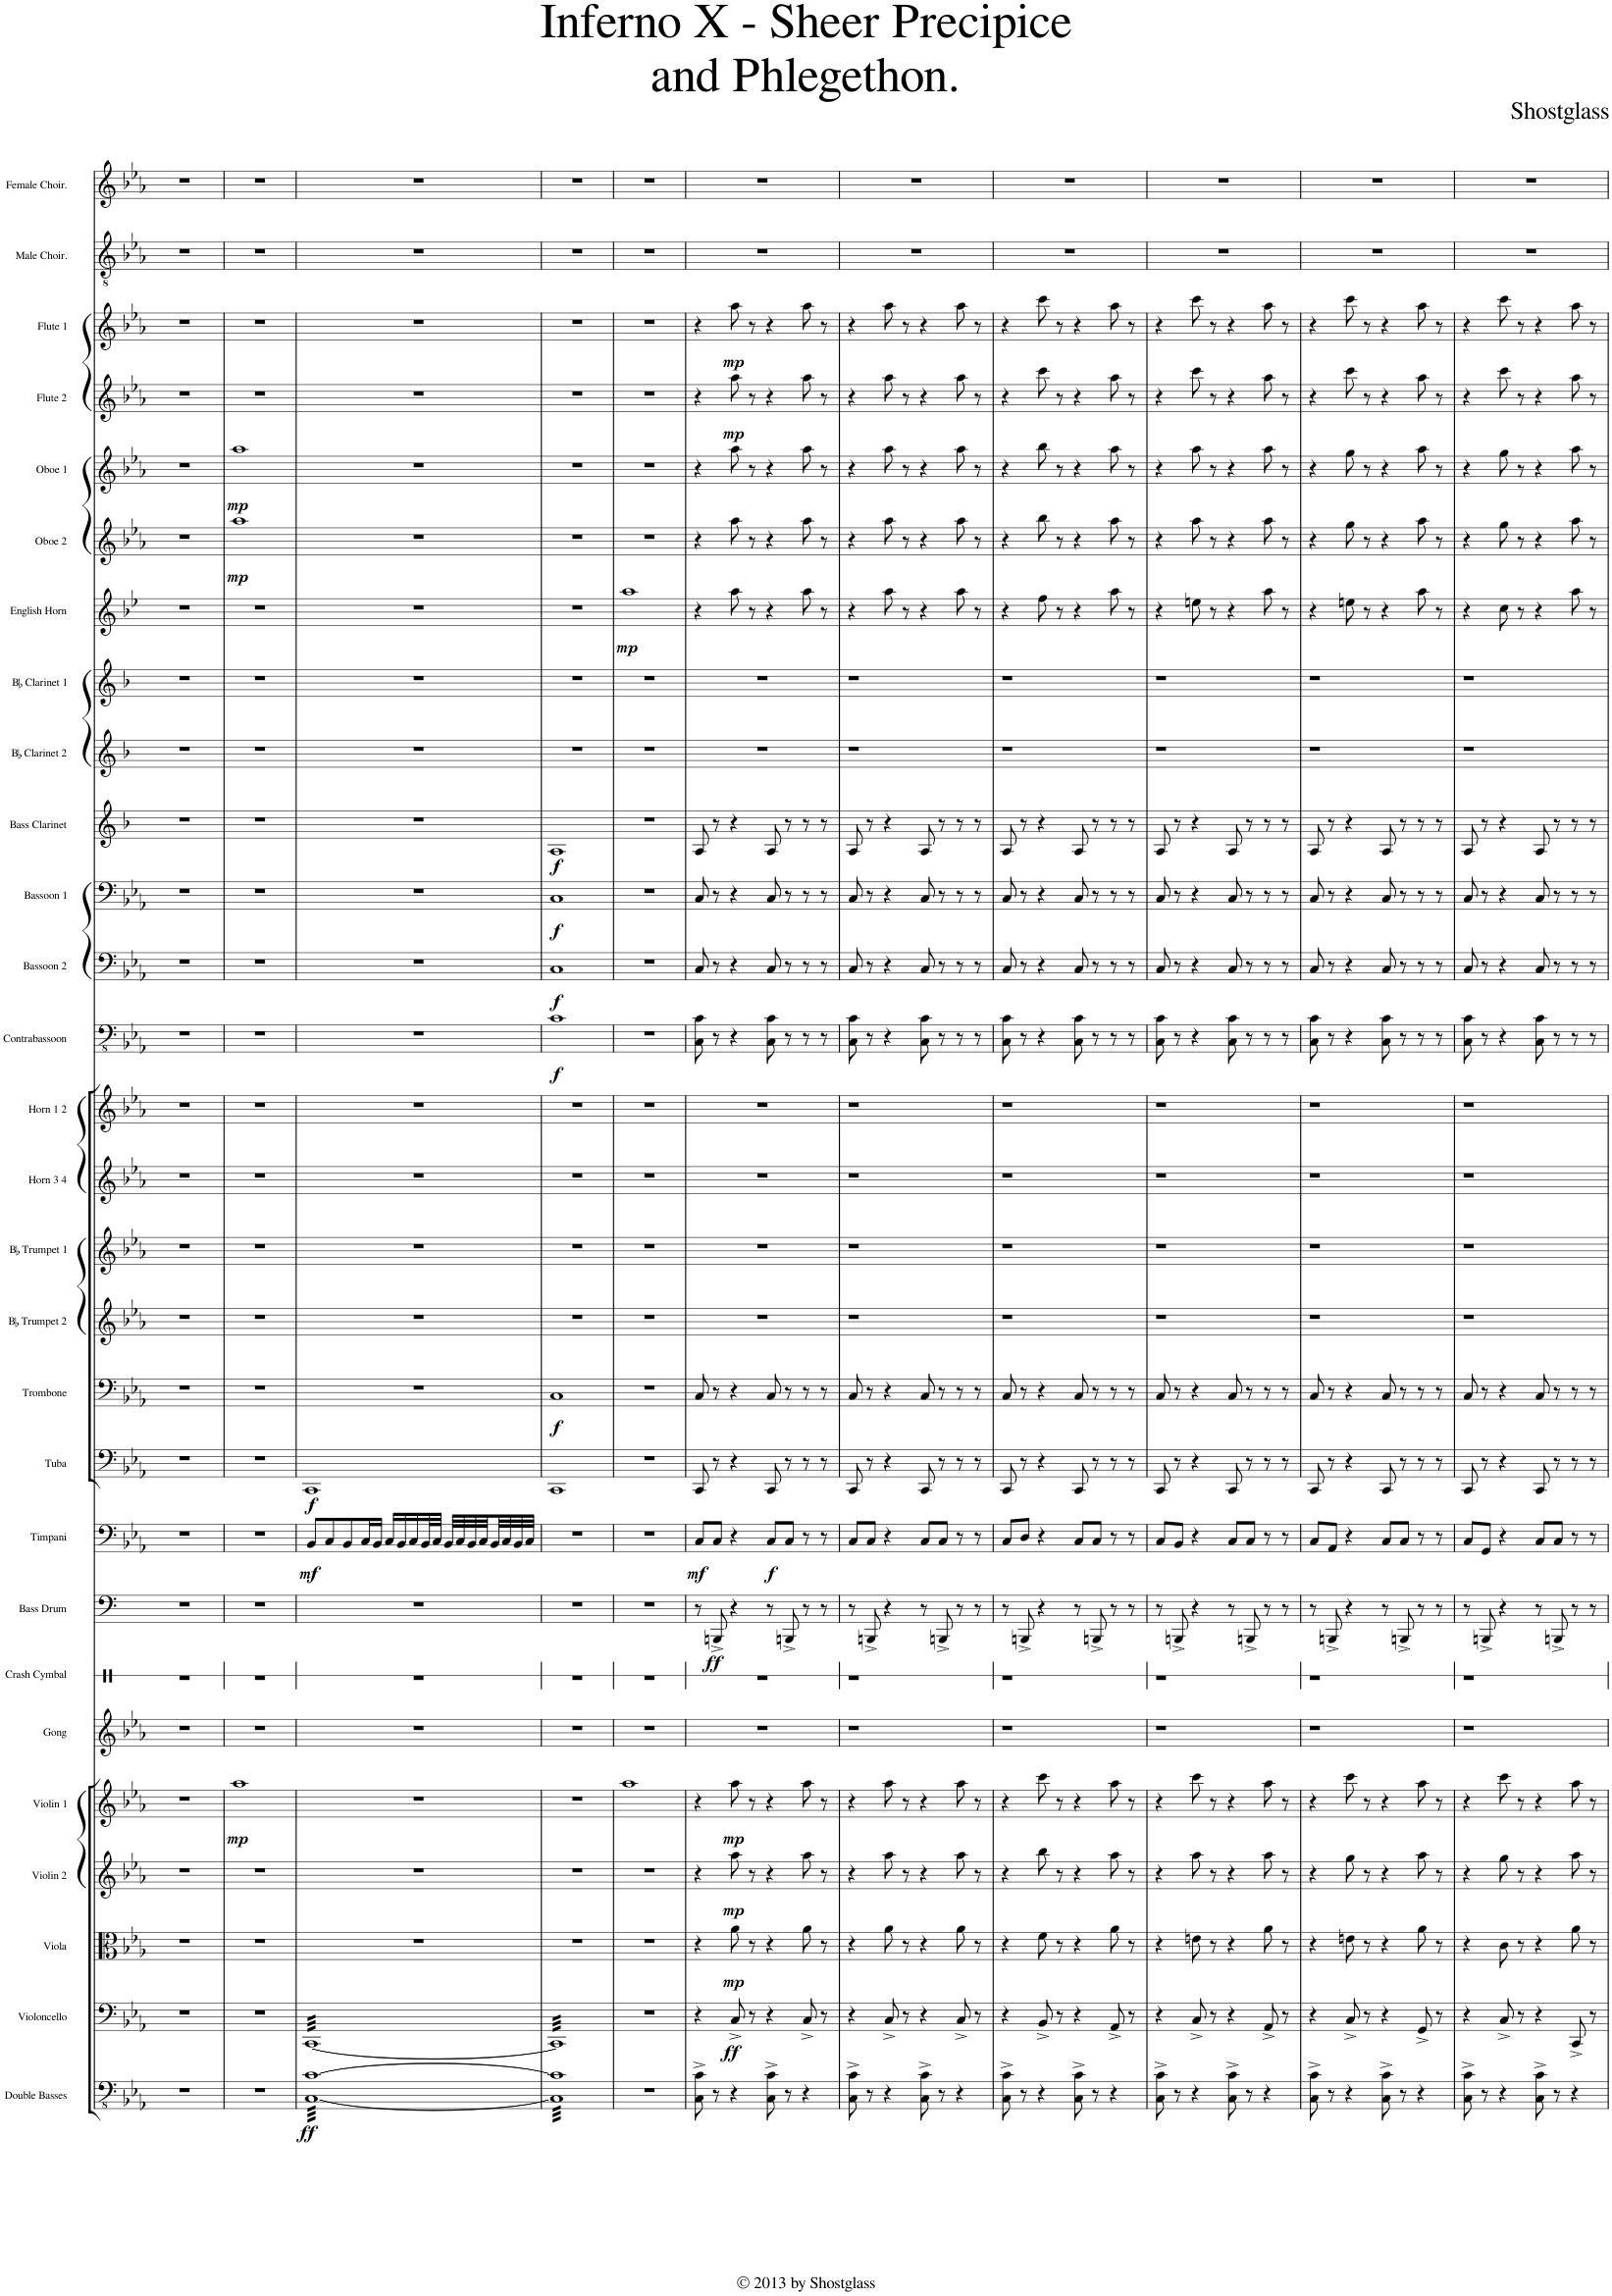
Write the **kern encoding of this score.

**kern	**dynam	**kern	**dynam	**kern	**dynam	**kern	**dynam	**kern	**dynam	**kern	**kern	**kern	**dynam	**kern	**dynam	**kern	**dynam	**kern	**dynam	**kern	**kern	**kern	**kern	**kern	**dynam	**kern	**dynam	**kern	**dynam	**kern	**dynam	**kern	**kern	**kern	**dynam	**kern	**dynam	**kern	**dynam	**kern	**dynam	**kern	**dynam	**kern	**kern
*part28	*part28	*part27	*part27	*part26	*part26	*part25	*part25	*part24	*part24	*part23	*part22	*part21	*part21	*part20	*part20	*part19	*part19	*part18	*part18	*part17	*part16	*part15	*part14	*part13	*part13	*part12	*part12	*part11	*part11	*part10	*part10	*part9	*part8	*part7	*part7	*part6	*part6	*part5	*part5	*part4	*part4	*part3	*part3	*part2	*part1
*staff28	*staff28	*staff27	*staff27	*staff26	*staff26	*staff25	*staff25	*staff24	*staff24	*staff23	*staff22	*staff21	*staff21	*staff20	*staff20	*staff19	*staff19	*staff18	*staff18	*staff17	*staff16	*staff15	*staff14	*staff13	*staff13	*staff12	*staff12	*staff11	*staff11	*staff10	*staff10	*staff9	*staff8	*staff7	*staff7	*staff6	*staff6	*staff5	*staff5	*staff4	*staff4	*staff3	*staff3	*staff2	*staff1
*I"Double Basses	*	*I"Violoncello	*	*I"Viola	*	*I"Violin 2	*	*I"Violin 1	*	*I"Gong	*I"Crash Cymbal	*I"Bass Drum	*	*I"Timpani	*	*I"Tuba	*	*I"Trombone	*	*I"BaccidentalFlat Trumpet 2	*I"BaccidentalFlat Trumpet 1	*I"Horn 3 4	*I"Horn 1 2	*I"Contrabassoon	*	*I"Bassoon 2	*	*I"Bassoon 1	*	*I"Bass Clarinet	*	*I"BaccidentalFlat Clarinet 2	*I"BaccidentalFlat Clarinet 1	*I"English Horn	*	*I"Oboe 2	*	*I"Oboe 1	*	*I"Flute 2	*	*I"Flute 1	*	*I"Male Choir.	*I"Female Choir.
*I'Dbs.	*	*I'Vlc.	*	*I'Vla.	*	*I'Vln. 2	*	*I'Vln. 1	*	*I'Gong.	*I'Cr. Cym.	*I'Bass Dr	*	*I'Timp.	*	*	*	*I'Trb.	*	*I'BaccidentalFlat Tpt. 2	*I'BaccidentalFlat Tpt. 1	*I'Hn. 3 4	*I'Hn. 1 2	*I'Cbsn.	*	*I'Bsn. 2	*	*I'Bsn. 1	*	*I'B. Cl.	*	*I'BaccidentalFlat Cl. 2	*I'BaccidentalFlat Cl. 1	*I'E. Hn.	*	*I'Ob. 2	*	*I'Ob. 1	*	*I'Fl. 2	*	*I'Fl. 1	*	*I'M. Choir	*I'F. Choir
*	*	*	*	*	*	*	*	*	*	*	*stria1	*	*	*	*	*	*	*	*	*	*	*	*	*	*	*	*	*	*	*	*	*	*	*	*	*	*	*	*	*	*	*	*	*	*
*clefFv4	*	*clefF4	*	*clefC3	*	*clefG2	*	*clefG2	*	*clefG2	*clefX	*clefF4	*	*clefF4	*	*clefF4	*	*clefF4	*	*clefG2	*clefG2	*clefG2	*clefG2	*clefFv4	*	*clefF4	*	*clefF4	*	*clefG2	*	*clefG2	*clefG2	*clefG2	*	*clefG2	*	*clefG2	*	*clefG2	*	*clefG2	*	*clefGv2	*clefG2
*	*	*	*	*	*	*	*	*	*	*	*	*	*	*	*	*	*	*	*	*Trd1c2	*Trd1c2	*Trd4c7	*Trd4c7	*Trd7c12	*	*	*	*	*	*Trd8c14	*	*Trd1c2	*Trd1c2	*Trd4c7	*	*	*	*	*	*	*	*	*	*	*
*k[b-e-a-]	*	*k[b-e-a-]	*	*k[b-e-a-]	*	*k[b-e-a-]	*	*k[b-e-a-]	*	*k[b-e-a-]	*k[]	*k[]	*	*k[b-e-a-]	*	*k[b-e-a-]	*	*k[b-e-a-]	*	*k[b-e-a-]	*k[b-e-a-]	*k[b-e-a-]	*k[b-e-a-]	*k[b-e-a-]	*	*k[b-e-a-]	*	*k[b-e-a-]	*	*k[b-]	*	*k[b-]	*k[b-]	*k[b-e-]	*	*k[b-e-a-]	*	*k[b-e-a-]	*	*k[b-e-a-]	*	*k[b-e-a-]	*	*k[b-e-a-]	*k[b-e-a-]
=1	=1	=1	=1	=1	=1	=1	=1	=1	=1	=1	=1	=1	=1	=1	=1	=1	=1	=1	=1	=1	=1	=1	=1	=1	=1	=1	=1	=1	=1	=1	=1	=1	=1	=1	=1	=1	=1	=1	=1	=1	=1	=1	=1	=1	=1
1r	.	1r	.	1r	.	1r	.	1r	.	1r	1r	1r	.	1r	.	1r	.	1r	.	1r	1r	1r	1r	1r	.	1r	.	1r	.	1r	.	1r	1r	1r	.	1r	.	1r	.	1r	.	1r	.	1r	1r
=2	=2	=2	=2	=2	=2	=2	=2	=2	=2	=2	=2	=2	=2	=2	=2	=2	=2	=2	=2	=2	=2	=2	=2	=2	=2	=2	=2	=2	=2	=2	=2	=2	=2	=2	=2	=2	=2	=2	=2	=2	=2	=2	=2	=2	=2
!	!	!	!	!	!	!	!	!	!LO:DY:b	!	!	!	!	!	!	!	!	!	!	!	!	!	!	!	!	!	!	!	!	!	!	!	!	!	!	!	!LO:DY:b	!	!LO:DY:b	!	!	!	!	!	!
1r	.	1r	.	1r	.	1r	.	1aa-	mp	1r	1r	1r	.	1r	.	1r	.	1r	.	1r	1r	1r	1r	1r	.	1r	.	1r	.	1r	.	1r	1r	1r	.	1aa-	mp	1aa-	mp	1r	.	1r	.	1r	1r
=3	=3	=3	=3	=3	=3	=3	=3	=3	=3	=3	=3	=3	=3	=3	=3	=3	=3	=3	=3	=3	=3	=3	=3	=3	=3	=3	=3	=3	=3	=3	=3	=3	=3	=3	=3	=3	=3	=3	=3	=3	=3	=3	=3	=3	=3
!	!LO:DY:b	!	!	!	!	!	!	!	!	!	!	!	!	!	!LO:DY:b	!	!LO:DY:b	!	!	!	!	!	!	!	!	!	!	!	!	!	!	!	!	!	!	!	!	!	!	!	!	!	!	!	!
*tremolo	*	*	*	*	*	*	*	*	*	*	*	*	*	*	*	*	*	*	*	*	*	*	*	*	*	*	*	*	*	*	*	*	*	*	*	*	*	*	*	*	*	*	*	*	*
*	*	*tremolo	*	*	*	*	*	*	*	*	*	*	*	*	*	*	*	*	*	*	*	*	*	*	*	*	*	*	*	*	*	*	*	*	*	*	*	*	*	*	*	*	*	*	*
[32CC [32CLLL	ff	[32CCLLL	.	1r	.	1r	.	1r	.	1r	1r	1r	.	8BB-/L	mf	1CC	f	1r	.	1r	1r	1r	1r	1r	.	1r	.	1r	.	1r	.	1r	1r	1r	.	1r	.	1r	.	1r	.	1r	.	1r	1r
32CC 32C	.	32CC	.	.	.	.	.	.	.	.	.	.	.	.	.	.	.	.	.	.	.	.	.	.	.	.	.	.	.	.	.	.	.	.	.	.	.	.	.	.	.	.	.	.	.
32CC 32C	.	32CC	.	.	.	.	.	.	.	.	.	.	.	.	.	.	.	.	.	.	.	.	.	.	.	.	.	.	.	.	.	.	.	.	.	.	.	.	.	.	.	.	.	.	.
32CC 32C	.	32CC	.	.	.	.	.	.	.	.	.	.	.	.	.	.	.	.	.	.	.	.	.	.	.	.	.	.	.	.	.	.	.	.	.	.	.	.	.	.	.	.	.	.	.
32CC 32C	.	32CC	.	.	.	.	.	.	.	.	.	.	.	8C/	.	.	.	.	.	.	.	.	.	.	.	.	.	.	.	.	.	.	.	.	.	.	.	.	.	.	.	.	.	.	.
32CC 32C	.	32CC	.	.	.	.	.	.	.	.	.	.	.	.	.	.	.	.	.	.	.	.	.	.	.	.	.	.	.	.	.	.	.	.	.	.	.	.	.	.	.	.	.	.	.
32CC 32C	.	32CC	.	.	.	.	.	.	.	.	.	.	.	.	.	.	.	.	.	.	.	.	.	.	.	.	.	.	.	.	.	.	.	.	.	.	.	.	.	.	.	.	.	.	.
32CC 32C	.	32CC	.	.	.	.	.	.	.	.	.	.	.	.	.	.	.	.	.	.	.	.	.	.	.	.	.	.	.	.	.	.	.	.	.	.	.	.	.	.	.	.	.	.	.
32CC 32C	.	32CC	.	.	.	.	.	.	.	.	.	.	.	8BB-/	.	.	.	.	.	.	.	.	.	.	.	.	.	.	.	.	.	.	.	.	.	.	.	.	.	.	.	.	.	.	.
32CC 32C	.	32CC	.	.	.	.	.	.	.	.	.	.	.	.	.	.	.	.	.	.	.	.	.	.	.	.	.	.	.	.	.	.	.	.	.	.	.	.	.	.	.	.	.	.	.
32CC 32C	.	32CC	.	.	.	.	.	.	.	.	.	.	.	.	.	.	.	.	.	.	.	.	.	.	.	.	.	.	.	.	.	.	.	.	.	.	.	.	.	.	.	.	.	.	.
32CC 32C	.	32CC	.	.	.	.	.	.	.	.	.	.	.	.	.	.	.	.	.	.	.	.	.	.	.	.	.	.	.	.	.	.	.	.	.	.	.	.	.	.	.	.	.	.	.
32CC 32C	.	32CC	.	.	.	.	.	.	.	.	.	.	.	16C/L	.	.	.	.	.	.	.	.	.	.	.	.	.	.	.	.	.	.	.	.	.	.	.	.	.	.	.	.	.	.	.
32CC 32C	.	32CC	.	.	.	.	.	.	.	.	.	.	.	.	.	.	.	.	.	.	.	.	.	.	.	.	.	.	.	.	.	.	.	.	.	.	.	.	.	.	.	.	.	.	.
32CC 32C	.	32CC	.	.	.	.	.	.	.	.	.	.	.	16BB-/JJ	.	.	.	.	.	.	.	.	.	.	.	.	.	.	.	.	.	.	.	.	.	.	.	.	.	.	.	.	.	.	.
32CC 32C	.	32CC	.	.	.	.	.	.	.	.	.	.	.	.	.	.	.	.	.	.	.	.	.	.	.	.	.	.	.	.	.	.	.	.	.	.	.	.	.	.	.	.	.	.	.
32CC 32C	.	32CC	.	.	.	.	.	.	.	.	.	.	.	16C/LL	.	.	.	.	.	.	.	.	.	.	.	.	.	.	.	.	.	.	.	.	.	.	.	.	.	.	.	.	.	.	.
32CC 32C	.	32CC	.	.	.	.	.	.	.	.	.	.	.	.	.	.	.	.	.	.	.	.	.	.	.	.	.	.	.	.	.	.	.	.	.	.	.	.	.	.	.	.	.	.	.
32CC 32C	.	32CC	.	.	.	.	.	.	.	.	.	.	.	16BB-/	.	.	.	.	.	.	.	.	.	.	.	.	.	.	.	.	.	.	.	.	.	.	.	.	.	.	.	.	.	.	.
32CC 32C	.	32CC	.	.	.	.	.	.	.	.	.	.	.	.	.	.	.	.	.	.	.	.	.	.	.	.	.	.	.	.	.	.	.	.	.	.	.	.	.	.	.	.	.	.	.
32CC 32C	.	32CC	.	.	.	.	.	.	.	.	.	.	.	16C/	.	.	.	.	.	.	.	.	.	.	.	.	.	.	.	.	.	.	.	.	.	.	.	.	.	.	.	.	.	.	.
32CC 32C	.	32CC	.	.	.	.	.	.	.	.	.	.	.	.	.	.	.	.	.	.	.	.	.	.	.	.	.	.	.	.	.	.	.	.	.	.	.	.	.	.	.	.	.	.	.
32CC 32C	.	32CC	.	.	.	.	.	.	.	.	.	.	.	32BB-/L	.	.	.	.	.	.	.	.	.	.	.	.	.	.	.	.	.	.	.	.	.	.	.	.	.	.	.	.	.	.	.
32CC 32C	.	32CC	.	.	.	.	.	.	.	.	.	.	.	32C/JJJ	.	.	.	.	.	.	.	.	.	.	.	.	.	.	.	.	.	.	.	.	.	.	.	.	.	.	.	.	.	.	.
32CC 32C	.	32CC	.	.	.	.	.	.	.	.	.	.	.	32BB-/LLL	.	.	.	.	.	.	.	.	.	.	.	.	.	.	.	.	.	.	.	.	.	.	.	.	.	.	.	.	.	.	.
32CC 32C	.	32CC	.	.	.	.	.	.	.	.	.	.	.	32C/	.	.	.	.	.	.	.	.	.	.	.	.	.	.	.	.	.	.	.	.	.	.	.	.	.	.	.	.	.	.	.
32CC 32C	.	32CC	.	.	.	.	.	.	.	.	.	.	.	32BB-/	.	.	.	.	.	.	.	.	.	.	.	.	.	.	.	.	.	.	.	.	.	.	.	.	.	.	.	.	.	.	.
32CC 32C	.	32CC	.	.	.	.	.	.	.	.	.	.	.	32C/	.	.	.	.	.	.	.	.	.	.	.	.	.	.	.	.	.	.	.	.	.	.	.	.	.	.	.	.	.	.	.
32CC 32C	.	32CC	.	.	.	.	.	.	.	.	.	.	.	32BB-/	.	.	.	.	.	.	.	.	.	.	.	.	.	.	.	.	.	.	.	.	.	.	.	.	.	.	.	.	.	.	.
32CC 32C	.	32CC	.	.	.	.	.	.	.	.	.	.	.	32C/	.	.	.	.	.	.	.	.	.	.	.	.	.	.	.	.	.	.	.	.	.	.	.	.	.	.	.	.	.	.	.
32CC 32C	.	32CC	.	.	.	.	.	.	.	.	.	.	.	32BB-/	.	.	.	.	.	.	.	.	.	.	.	.	.	.	.	.	.	.	.	.	.	.	.	.	.	.	.	.	.	.	.
32CC 32CJJJ	.	32CCJJJ	.	.	.	.	.	.	.	.	.	.	.	32C/JJJ	.	.	.	.	.	.	.	.	.	.	.	.	.	.	.	.	.	.	.	.	.	.	.	.	.	.	.	.	.	.	.
=4	=4	=4	=4	=4	=4	=4	=4	=4	=4	=4	=4	=4	=4	=4	=4	=4	=4	=4	=4	=4	=4	=4	=4	=4	=4	=4	=4	=4	=4	=4	=4	=4	=4	=4	=4	=4	=4	=4	=4	=4	=4	=4	=4	=4	=4
!	!	!	!	!	!	!	!	!	!	!	!	!	!	!	!	!	!	!	!LO:DY:b	!	!	!	!	!	!LO:DY:b	!	!LO:DY:b	!	!LO:DY:b	!	!LO:DY:b	!	!	!	!	!	!	!	!	!	!	!	!	!	!
32CC] 32C]LLL	.	32CC]LLL	.	1r	.	1r	.	1r	.	1r	1r	1r	.	1r	.	1CC	.	1C	f	1r	1r	1r	1r	1C	f	1C	f	1C	f	1A	f	1r	1r	1r	.	1r	.	1r	.	1r	.	1r	.	1r	1r
32CC 32C	.	32CC	.	.	.	.	.	.	.	.	.	.	.	.	.	.	.	.	.	.	.	.	.	.	.	.	.	.	.	.	.	.	.	.	.	.	.	.	.	.	.	.	.	.	.
32CC 32C	.	32CC	.	.	.	.	.	.	.	.	.	.	.	.	.	.	.	.	.	.	.	.	.	.	.	.	.	.	.	.	.	.	.	.	.	.	.	.	.	.	.	.	.	.	.
32CC 32C	.	32CC	.	.	.	.	.	.	.	.	.	.	.	.	.	.	.	.	.	.	.	.	.	.	.	.	.	.	.	.	.	.	.	.	.	.	.	.	.	.	.	.	.	.	.
32CC 32C	.	32CC	.	.	.	.	.	.	.	.	.	.	.	.	.	.	.	.	.	.	.	.	.	.	.	.	.	.	.	.	.	.	.	.	.	.	.	.	.	.	.	.	.	.	.
32CC 32C	.	32CC	.	.	.	.	.	.	.	.	.	.	.	.	.	.	.	.	.	.	.	.	.	.	.	.	.	.	.	.	.	.	.	.	.	.	.	.	.	.	.	.	.	.	.
32CC 32C	.	32CC	.	.	.	.	.	.	.	.	.	.	.	.	.	.	.	.	.	.	.	.	.	.	.	.	.	.	.	.	.	.	.	.	.	.	.	.	.	.	.	.	.	.	.
32CC 32C	.	32CC	.	.	.	.	.	.	.	.	.	.	.	.	.	.	.	.	.	.	.	.	.	.	.	.	.	.	.	.	.	.	.	.	.	.	.	.	.	.	.	.	.	.	.
32CC 32C	.	32CC	.	.	.	.	.	.	.	.	.	.	.	.	.	.	.	.	.	.	.	.	.	.	.	.	.	.	.	.	.	.	.	.	.	.	.	.	.	.	.	.	.	.	.
32CC 32C	.	32CC	.	.	.	.	.	.	.	.	.	.	.	.	.	.	.	.	.	.	.	.	.	.	.	.	.	.	.	.	.	.	.	.	.	.	.	.	.	.	.	.	.	.	.
32CC 32C	.	32CC	.	.	.	.	.	.	.	.	.	.	.	.	.	.	.	.	.	.	.	.	.	.	.	.	.	.	.	.	.	.	.	.	.	.	.	.	.	.	.	.	.	.	.
32CC 32C	.	32CC	.	.	.	.	.	.	.	.	.	.	.	.	.	.	.	.	.	.	.	.	.	.	.	.	.	.	.	.	.	.	.	.	.	.	.	.	.	.	.	.	.	.	.
32CC 32C	.	32CC	.	.	.	.	.	.	.	.	.	.	.	.	.	.	.	.	.	.	.	.	.	.	.	.	.	.	.	.	.	.	.	.	.	.	.	.	.	.	.	.	.	.	.
32CC 32C	.	32CC	.	.	.	.	.	.	.	.	.	.	.	.	.	.	.	.	.	.	.	.	.	.	.	.	.	.	.	.	.	.	.	.	.	.	.	.	.	.	.	.	.	.	.
32CC 32C	.	32CC	.	.	.	.	.	.	.	.	.	.	.	.	.	.	.	.	.	.	.	.	.	.	.	.	.	.	.	.	.	.	.	.	.	.	.	.	.	.	.	.	.	.	.
32CC 32C	.	32CC	.	.	.	.	.	.	.	.	.	.	.	.	.	.	.	.	.	.	.	.	.	.	.	.	.	.	.	.	.	.	.	.	.	.	.	.	.	.	.	.	.	.	.
32CC 32C	.	32CC	.	.	.	.	.	.	.	.	.	.	.	.	.	.	.	.	.	.	.	.	.	.	.	.	.	.	.	.	.	.	.	.	.	.	.	.	.	.	.	.	.	.	.
32CC 32C	.	32CC	.	.	.	.	.	.	.	.	.	.	.	.	.	.	.	.	.	.	.	.	.	.	.	.	.	.	.	.	.	.	.	.	.	.	.	.	.	.	.	.	.	.	.
32CC 32C	.	32CC	.	.	.	.	.	.	.	.	.	.	.	.	.	.	.	.	.	.	.	.	.	.	.	.	.	.	.	.	.	.	.	.	.	.	.	.	.	.	.	.	.	.	.
32CC 32C	.	32CC	.	.	.	.	.	.	.	.	.	.	.	.	.	.	.	.	.	.	.	.	.	.	.	.	.	.	.	.	.	.	.	.	.	.	.	.	.	.	.	.	.	.	.
32CC 32C	.	32CC	.	.	.	.	.	.	.	.	.	.	.	.	.	.	.	.	.	.	.	.	.	.	.	.	.	.	.	.	.	.	.	.	.	.	.	.	.	.	.	.	.	.	.
32CC 32C	.	32CC	.	.	.	.	.	.	.	.	.	.	.	.	.	.	.	.	.	.	.	.	.	.	.	.	.	.	.	.	.	.	.	.	.	.	.	.	.	.	.	.	.	.	.
32CC 32C	.	32CC	.	.	.	.	.	.	.	.	.	.	.	.	.	.	.	.	.	.	.	.	.	.	.	.	.	.	.	.	.	.	.	.	.	.	.	.	.	.	.	.	.	.	.
32CC 32C	.	32CC	.	.	.	.	.	.	.	.	.	.	.	.	.	.	.	.	.	.	.	.	.	.	.	.	.	.	.	.	.	.	.	.	.	.	.	.	.	.	.	.	.	.	.
32CC 32C	.	32CC	.	.	.	.	.	.	.	.	.	.	.	.	.	.	.	.	.	.	.	.	.	.	.	.	.	.	.	.	.	.	.	.	.	.	.	.	.	.	.	.	.	.	.
32CC 32C	.	32CC	.	.	.	.	.	.	.	.	.	.	.	.	.	.	.	.	.	.	.	.	.	.	.	.	.	.	.	.	.	.	.	.	.	.	.	.	.	.	.	.	.	.	.
32CC 32C	.	32CC	.	.	.	.	.	.	.	.	.	.	.	.	.	.	.	.	.	.	.	.	.	.	.	.	.	.	.	.	.	.	.	.	.	.	.	.	.	.	.	.	.	.	.
32CC 32C	.	32CC	.	.	.	.	.	.	.	.	.	.	.	.	.	.	.	.	.	.	.	.	.	.	.	.	.	.	.	.	.	.	.	.	.	.	.	.	.	.	.	.	.	.	.
32CC 32C	.	32CC	.	.	.	.	.	.	.	.	.	.	.	.	.	.	.	.	.	.	.	.	.	.	.	.	.	.	.	.	.	.	.	.	.	.	.	.	.	.	.	.	.	.	.
32CC 32C	.	32CC	.	.	.	.	.	.	.	.	.	.	.	.	.	.	.	.	.	.	.	.	.	.	.	.	.	.	.	.	.	.	.	.	.	.	.	.	.	.	.	.	.	.	.
32CC 32C	.	32CC	.	.	.	.	.	.	.	.	.	.	.	.	.	.	.	.	.	.	.	.	.	.	.	.	.	.	.	.	.	.	.	.	.	.	.	.	.	.	.	.	.	.	.
32CC 32CJJJ	.	32CCJJJ	.	.	.	.	.	.	.	.	.	.	.	.	.	.	.	.	.	.	.	.	.	.	.	.	.	.	.	.	.	.	.	.	.	.	.	.	.	.	.	.	.	.	.
*	*	*Xtremolo	*	*	*	*	*	*	*	*	*	*	*	*	*	*	*	*	*	*	*	*	*	*	*	*	*	*	*	*	*	*	*	*	*	*	*	*	*	*	*	*	*	*	*
*Xtremolo	*	*	*	*	*	*	*	*	*	*	*	*	*	*	*	*	*	*	*	*	*	*	*	*	*	*	*	*	*	*	*	*	*	*	*	*	*	*	*	*	*	*	*	*	*
=5	=5	=5	=5	=5	=5	=5	=5	=5	=5	=5	=5	=5	=5	=5	=5	=5	=5	=5	=5	=5	=5	=5	=5	=5	=5	=5	=5	=5	=5	=5	=5	=5	=5	=5	=5	=5	=5	=5	=5	=5	=5	=5	=5	=5	=5
!	!	!	!	!	!	!	!	!	!	!	!	!	!	!	!	!	!	!	!	!	!	!	!	!	!	!	!	!	!	!	!	!	!	!	!LO:DY:b	!	!	!	!	!	!	!	!	!	!
1r	.	1r	.	1r	.	1r	.	1aa-	.	1r	1r	1r	.	1r	.	1r	.	1r	.	1r	1r	1r	1r	1r	.	1r	.	1r	.	1r	.	1r	1r	1aa	mp	1r	.	1r	.	1r	.	1r	.	1r	1r
=6	=6	=6	=6	=6	=6	=6	=6	=6	=6	=6	=6	=6	=6	=6	=6	=6	=6	=6	=6	=6	=6	=6	=6	=6	=6	=6	=6	=6	=6	=6	=6	=6	=6	=6	=6	=6	=6	=6	=6	=6	=6	=6	=6	=6	=6
!	!	!	!	!	!	!	!	!	!	!	!	!	!	!	!LO:DY:b	!	!	!	!	!	!	!	!	!	!	!	!	!	!	!	!	!	!	!	!	!	!	!	!	!	!	!	!	!	!
8CC\^ 8C\^	.	4r	.	4r	.	4r	.	4r	.	1r	1r	8r	.	8C/L	mf	8CC/	.	8C/	.	1r	1r	1r	1r	8CC\ 8C\	.	8C/	.	8C/	.	8A/	.	1r	1r	4r	.	4r	.	4r	.	4r	.	4r	.	1r	1r
!	!	!	!	!	!	!	!	!	!	!	!	!	!LO:DY:b	!	!	!	!	!	!	!	!	!	!	!	!	!	!	!	!	!	!	!	!	!	!	!	!	!	!	!	!	!	!	!	!
8r	.	.	.	.	.	.	.	.	.	.	.	8BBBn^/	ff	8C/J	.	8r	.	8r	.	.	.	.	.	8r	.	8r	.	8r	.	8r	.	.	.	.	.	.	.	.	.	.	.	.	.	.	.
!	!	!	!LO:DY:b	!	!LO:DY:b	!	!LO:DY:b	!	!LO:DY:b	!	!	!	!	!	!	!	!	!	!	!	!	!	!	!	!	!	!	!	!	!	!	!	!	!	!	!	!	!	!	!	!LO:DY:b	!	!LO:DY:b	!	!
4r	.	8C^/	ff	8a-\	mp	8aa-\	mp	8aa-\	mp	.	.	4r	.	4r	.	4r	.	4r	.	.	.	.	.	4r	.	4r	.	4r	.	4r	.	.	.	8aa\	.	8aa-\	.	8aa-\	.	8aa-\	mp	8aa-\	mp	.	.
.	.	8r	.	8r	.	8r	.	8r	.	.	.	.	.	.	.	.	.	.	.	.	.	.	.	.	.	.	.	.	.	.	.	.	.	8r	.	8r	.	8r	.	8r	.	8r	.	.	.
!	!	!	!	!	!	!	!	!	!	!	!	!	!	!	!LO:DY:b	!	!	!	!	!	!	!	!	!	!	!	!	!	!	!	!	!	!	!	!	!	!	!	!	!	!	!	!	!	!
8CC\^ 8C\^	.	4r	.	4r	.	4r	.	4r	.	.	.	8r	.	8C/L	f	8CC/	.	8C/	.	.	.	.	.	8CC\ 8C\	.	8C/	.	8C/	.	8A/	.	.	.	4r	.	4r	.	4r	.	4r	.	4r	.	.	.
8r	.	.	.	.	.	.	.	.	.	.	.	8BBBn^/	.	8C/J	.	8r	.	8r	.	.	.	.	.	8r	.	8r	.	8r	.	8r	.	.	.	.	.	.	.	.	.	.	.	.	.	.	.
4r	.	8C^/	.	8a-\	.	8aa-\	.	8aa-\	.	.	.	8r	.	8r	.	8r	.	8r	.	.	.	.	.	8r	.	8r	.	8r	.	8r	.	.	.	8aa\	.	8aa-\	.	8aa-\	.	8aa-\	.	8aa-\	.	.	.
.	.	8r	.	8r	.	8r	.	8r	.	.	.	8r	.	8r	.	8r	.	8r	.	.	.	.	.	8r	.	8r	.	8r	.	8r	.	.	.	8r	.	8r	.	8r	.	8r	.	8r	.	.	.
=7	=7	=7	=7	=7	=7	=7	=7	=7	=7	=7	=7	=7	=7	=7	=7	=7	=7	=7	=7	=7	=7	=7	=7	=7	=7	=7	=7	=7	=7	=7	=7	=7	=7	=7	=7	=7	=7	=7	=7	=7	=7	=7	=7	=7	=7
8CC\^ 8C\^	.	4r	.	4r	.	4r	.	4r	.	1r	1r	8r	.	8C/L	.	8CC/	.	8C/	.	1r	1r	1r	1r	8CC\ 8C\	.	8C/	.	8C/	.	8A/	.	1r	1r	4r	.	4r	.	4r	.	4r	.	4r	.	1r	1r
8r	.	.	.	.	.	.	.	.	.	.	.	8BBBn^/	.	8C/J	.	8r	.	8r	.	.	.	.	.	8r	.	8r	.	8r	.	8r	.	.	.	.	.	.	.	.	.	.	.	.	.	.	.
4r	.	8C^/	.	8a-\	.	8aa-\	.	8aa-\	.	.	.	4r	.	4r	.	4r	.	4r	.	.	.	.	.	4r	.	4r	.	4r	.	4r	.	.	.	8aa\	.	8aa-\	.	8aa-\	.	8aa-\	.	8aa-\	.	.	.
.	.	8r	.	8r	.	8r	.	8r	.	.	.	.	.	.	.	.	.	.	.	.	.	.	.	.	.	.	.	.	.	.	.	.	.	8r	.	8r	.	8r	.	8r	.	8r	.	.	.
8CC\^ 8C\^	.	4r	.	4r	.	4r	.	4r	.	.	.	8r	.	8C/L	.	8CC/	.	8C/	.	.	.	.	.	8CC\ 8C\	.	8C/	.	8C/	.	8A/	.	.	.	4r	.	4r	.	4r	.	4r	.	4r	.	.	.
8r	.	.	.	.	.	.	.	.	.	.	.	8BBBn^/	.	8C/J	.	8r	.	8r	.	.	.	.	.	8r	.	8r	.	8r	.	8r	.	.	.	.	.	.	.	.	.	.	.	.	.	.	.
4r	.	8C^/	.	8a-\	.	8aa-\	.	8aa-\	.	.	.	8r	.	8r	.	8r	.	8r	.	.	.	.	.	8r	.	8r	.	8r	.	8r	.	.	.	8aa\	.	8aa-\	.	8aa-\	.	8aa-\	.	8aa-\	.	.	.
.	.	8r	.	8r	.	8r	.	8r	.	.	.	8r	.	8r	.	8r	.	8r	.	.	.	.	.	8r	.	8r	.	8r	.	8r	.	.	.	8r	.	8r	.	8r	.	8r	.	8r	.	.	.
=8	=8	=8	=8	=8	=8	=8	=8	=8	=8	=8	=8	=8	=8	=8	=8	=8	=8	=8	=8	=8	=8	=8	=8	=8	=8	=8	=8	=8	=8	=8	=8	=8	=8	=8	=8	=8	=8	=8	=8	=8	=8	=8	=8	=8	=8
8CC\^ 8C\^	.	4r	.	4r	.	4r	.	4r	.	1r	1r	8r	.	8C/L	.	8CC/	.	8C/	.	1r	1r	1r	1r	8CC\ 8C\	.	8C/	.	8C/	.	8A/	.	1r	1r	4r	.	4r	.	4r	.	4r	.	4r	.	1r	1r
8r	.	.	.	.	.	.	.	.	.	.	.	8BBBn^/	.	8D/J	.	8r	.	8r	.	.	.	.	.	8r	.	8r	.	8r	.	8r	.	.	.	.	.	.	.	.	.	.	.	.	.	.	.
4r	.	8BB-^/	.	8f\	.	8bb-\	.	8ccc\	.	.	.	4r	.	4r	.	4r	.	4r	.	.	.	.	.	4r	.	4r	.	4r	.	4r	.	.	.	8ff\	.	8bb-\	.	8bb-\	.	8ccc\	.	8ccc\	.	.	.
.	.	8r	.	8r	.	8r	.	8r	.	.	.	.	.	.	.	.	.	.	.	.	.	.	.	.	.	.	.	.	.	.	.	.	.	8r	.	8r	.	8r	.	8r	.	8r	.	.	.
8CC\^ 8C\^	.	4r	.	4r	.	4r	.	4r	.	.	.	8r	.	8C/L	.	8CC/	.	8C/	.	.	.	.	.	8CC\ 8C\	.	8C/	.	8C/	.	8A/	.	.	.	4r	.	4r	.	4r	.	4r	.	4r	.	.	.
8r	.	.	.	.	.	.	.	.	.	.	.	8BBBn^/	.	8C/J	.	8r	.	8r	.	.	.	.	.	8r	.	8r	.	8r	.	8r	.	.	.	.	.	.	.	.	.	.	.	.	.	.	.
4r	.	8AA-^/	.	8a-\	.	8aa-\	.	8aa-\	.	.	.	8r	.	8r	.	8r	.	8r	.	.	.	.	.	8r	.	8r	.	8r	.	8r	.	.	.	8aa\	.	8aa-\	.	8aa-\	.	8aa-\	.	8aa-\	.	.	.
.	.	8r	.	8r	.	8r	.	8r	.	.	.	8r	.	8r	.	8r	.	8r	.	.	.	.	.	8r	.	8r	.	8r	.	8r	.	.	.	8r	.	8r	.	8r	.	8r	.	8r	.	.	.
=9	=9	=9	=9	=9	=9	=9	=9	=9	=9	=9	=9	=9	=9	=9	=9	=9	=9	=9	=9	=9	=9	=9	=9	=9	=9	=9	=9	=9	=9	=9	=9	=9	=9	=9	=9	=9	=9	=9	=9	=9	=9	=9	=9	=9	=9
8CC\^ 8C\^	.	4r	.	4r	.	4r	.	4r	.	1r	1r	8r	.	8C/L	.	8CC/	.	8C/	.	1r	1r	1r	1r	8CC\ 8C\	.	8C/	.	8C/	.	8A/	.	1r	1r	4r	.	4r	.	4r	.	4r	.	4r	.	1r	1r
8r	.	.	.	.	.	.	.	.	.	.	.	8BBBn^/	.	8BB-/J	.	8r	.	8r	.	.	.	.	.	8r	.	8r	.	8r	.	8r	.	.	.	.	.	.	.	.	.	.	.	.	.	.	.
4r	.	8C^/	.	8en\	.	8aa-\	.	8ccc\	.	.	.	4r	.	4r	.	4r	.	4r	.	.	.	.	.	4r	.	4r	.	4r	.	4r	.	.	.	8een\	.	8aa-\	.	8aa-\	.	8ccc\	.	8ccc\	.	.	.
.	.	8r	.	8r	.	8r	.	8r	.	.	.	.	.	.	.	.	.	.	.	.	.	.	.	.	.	.	.	.	.	.	.	.	.	8r	.	8r	.	8r	.	8r	.	8r	.	.	.
8CC\^ 8C\^	.	4r	.	4r	.	4r	.	4r	.	.	.	8r	.	8C/L	.	8CC/	.	8C/	.	.	.	.	.	8CC\ 8C\	.	8C/	.	8C/	.	8A/	.	.	.	4r	.	4r	.	4r	.	4r	.	4r	.	.	.
8r	.	.	.	.	.	.	.	.	.	.	.	8BBBn^/	.	8C/J	.	8r	.	8r	.	.	.	.	.	8r	.	8r	.	8r	.	8r	.	.	.	.	.	.	.	.	.	.	.	.	.	.	.
4r	.	8AA-^/	.	8a-\	.	8aa-\	.	8aa-\	.	.	.	8r	.	8r	.	8r	.	8r	.	.	.	.	.	8r	.	8r	.	8r	.	8r	.	.	.	8aa\	.	8aa-\	.	8aa-\	.	8aa-\	.	8aa-\	.	.	.
.	.	8r	.	8r	.	8r	.	8r	.	.	.	8r	.	8r	.	8r	.	8r	.	.	.	.	.	8r	.	8r	.	8r	.	8r	.	.	.	8r	.	8r	.	8r	.	8r	.	8r	.	.	.
=10	=10	=10	=10	=10	=10	=10	=10	=10	=10	=10	=10	=10	=10	=10	=10	=10	=10	=10	=10	=10	=10	=10	=10	=10	=10	=10	=10	=10	=10	=10	=10	=10	=10	=10	=10	=10	=10	=10	=10	=10	=10	=10	=10	=10	=10
8CC\^ 8C\^	.	4r	.	4r	.	4r	.	4r	.	1r	1r	8r	.	8C/L	.	8CC/	.	8C/	.	1r	1r	1r	1r	8CC\ 8C\	.	8C/	.	8C/	.	8A/	.	1r	1r	4r	.	4r	.	4r	.	4r	.	4r	.	1r	1r
8r	.	.	.	.	.	.	.	.	.	.	.	8BBBn^/	.	8AA-/J	.	8r	.	8r	.	.	.	.	.	8r	.	8r	.	8r	.	8r	.	.	.	.	.	.	.	.	.	.	.	.	.	.	.
4r	.	8C^/	.	8en\	.	8gg\	.	8ccc\	.	.	.	4r	.	4r	.	4r	.	4r	.	.	.	.	.	4r	.	4r	.	4r	.	4r	.	.	.	8een\	.	8gg\	.	8gg\	.	8ccc\	.	8ccc\	.	.	.
.	.	8r	.	8r	.	8r	.	8r	.	.	.	.	.	.	.	.	.	.	.	.	.	.	.	.	.	.	.	.	.	.	.	.	.	8r	.	8r	.	8r	.	8r	.	8r	.	.	.
8CC\^ 8C\^	.	4r	.	4r	.	4r	.	4r	.	.	.	8r	.	8C/L	.	8CC/	.	8C/	.	.	.	.	.	8CC\ 8C\	.	8C/	.	8C/	.	8A/	.	.	.	4r	.	4r	.	4r	.	4r	.	4r	.	.	.
8r	.	.	.	.	.	.	.	.	.	.	.	8BBBn^/	.	8C/J	.	8r	.	8r	.	.	.	.	.	8r	.	8r	.	8r	.	8r	.	.	.	.	.	.	.	.	.	.	.	.	.	.	.
4r	.	8GG^/	.	8a-\	.	8aa-\	.	8aa-\	.	.	.	8r	.	8r	.	8r	.	8r	.	.	.	.	.	8r	.	8r	.	8r	.	8r	.	.	.	8aa\	.	8aa-\	.	8aa-\	.	8aa-\	.	8aa-\	.	.	.
.	.	8r	.	8r	.	8r	.	8r	.	.	.	8r	.	8r	.	8r	.	8r	.	.	.	.	.	8r	.	8r	.	8r	.	8r	.	.	.	8r	.	8r	.	8r	.	8r	.	8r	.	.	.
=11	=11	=11	=11	=11	=11	=11	=11	=11	=11	=11	=11	=11	=11	=11	=11	=11	=11	=11	=11	=11	=11	=11	=11	=11	=11	=11	=11	=11	=11	=11	=11	=11	=11	=11	=11	=11	=11	=11	=11	=11	=11	=11	=11	=11	=11
8CC\^ 8C\^	.	4r	.	4r	.	4r	.	4r	.	1r	1r	8r	.	8C/L	.	8CC/	.	8C/	.	1r	1r	1r	1r	8CC\ 8C\	.	8C/	.	8C/	.	8A/	.	1r	1r	4r	.	4r	.	4r	.	4r	.	4r	.	1r	1r
8r	.	.	.	.	.	.	.	.	.	.	.	8BBBn^/	.	8GG/J	.	8r	.	8r	.	.	.	.	.	8r	.	8r	.	8r	.	8r	.	.	.	.	.	.	.	.	.	.	.	.	.	.	.
4r	.	8C^/	.	8c\	.	8gg\	.	8ccc\	.	.	.	4r	.	4r	.	4r	.	4r	.	.	.	.	.	4r	.	4r	.	4r	.	4r	.	.	.	8cc\	.	8gg\	.	8gg\	.	8ccc\	.	8ccc\	.	.	.
.	.	8r	.	8r	.	8r	.	8r	.	.	.	.	.	.	.	.	.	.	.	.	.	.	.	.	.	.	.	.	.	.	.	.	.	8r	.	8r	.	8r	.	8r	.	8r	.	.	.
8CC\^ 8C\^	.	4r	.	4r	.	4r	.	4r	.	.	.	8r	.	8C/L	.	8CC/	.	8C/	.	.	.	.	.	8CC\ 8C\	.	8C/	.	8C/	.	8A/	.	.	.	4r	.	4r	.	4r	.	4r	.	4r	.	.	.
8r	.	.	.	.	.	.	.	.	.	.	.	8BBBn^/	.	8C/J	.	8r	.	8r	.	.	.	.	.	8r	.	8r	.	8r	.	8r	.	.	.	.	.	.	.	.	.	.	.	.	.	.	.
4r	.	8CC^/	.	8a-\	.	8aa-\	.	8aa-\	.	.	.	8r	.	8r	.	8r	.	8r	.	.	.	.	.	8r	.	8r	.	8r	.	8r	.	.	.	8aa\	.	8aa-\	.	8aa-\	.	8aa-\	.	8aa-\	.	.	.
.	.	8r	.	8r	.	8r	.	8r	.	.	.	8r	.	8r	.	8r	.	8r	.	.	.	.	.	8r	.	8r	.	8r	.	8r	.	.	.	8r	.	8r	.	8r	.	8r	.	8r	.	.	.
=	=	=	=	=	=	=	=	=	=	=	=	=	=	=	=	=	=	=	=	=	=	=	=	=	=	=	=	=	=	=	=	=	=	=	=	=	=	=	=	=	=	=	=	=	=
*-	*-	*-	*-	*-	*-	*-	*-	*-	*-	*-	*-	*-	*-	*-	*-	*-	*-	*-	*-	*-	*-	*-	*-	*-	*-	*-	*-	*-	*-	*-	*-	*-	*-	*-	*-	*-	*-	*-	*-	*-	*-	*-	*-	*-	*-
